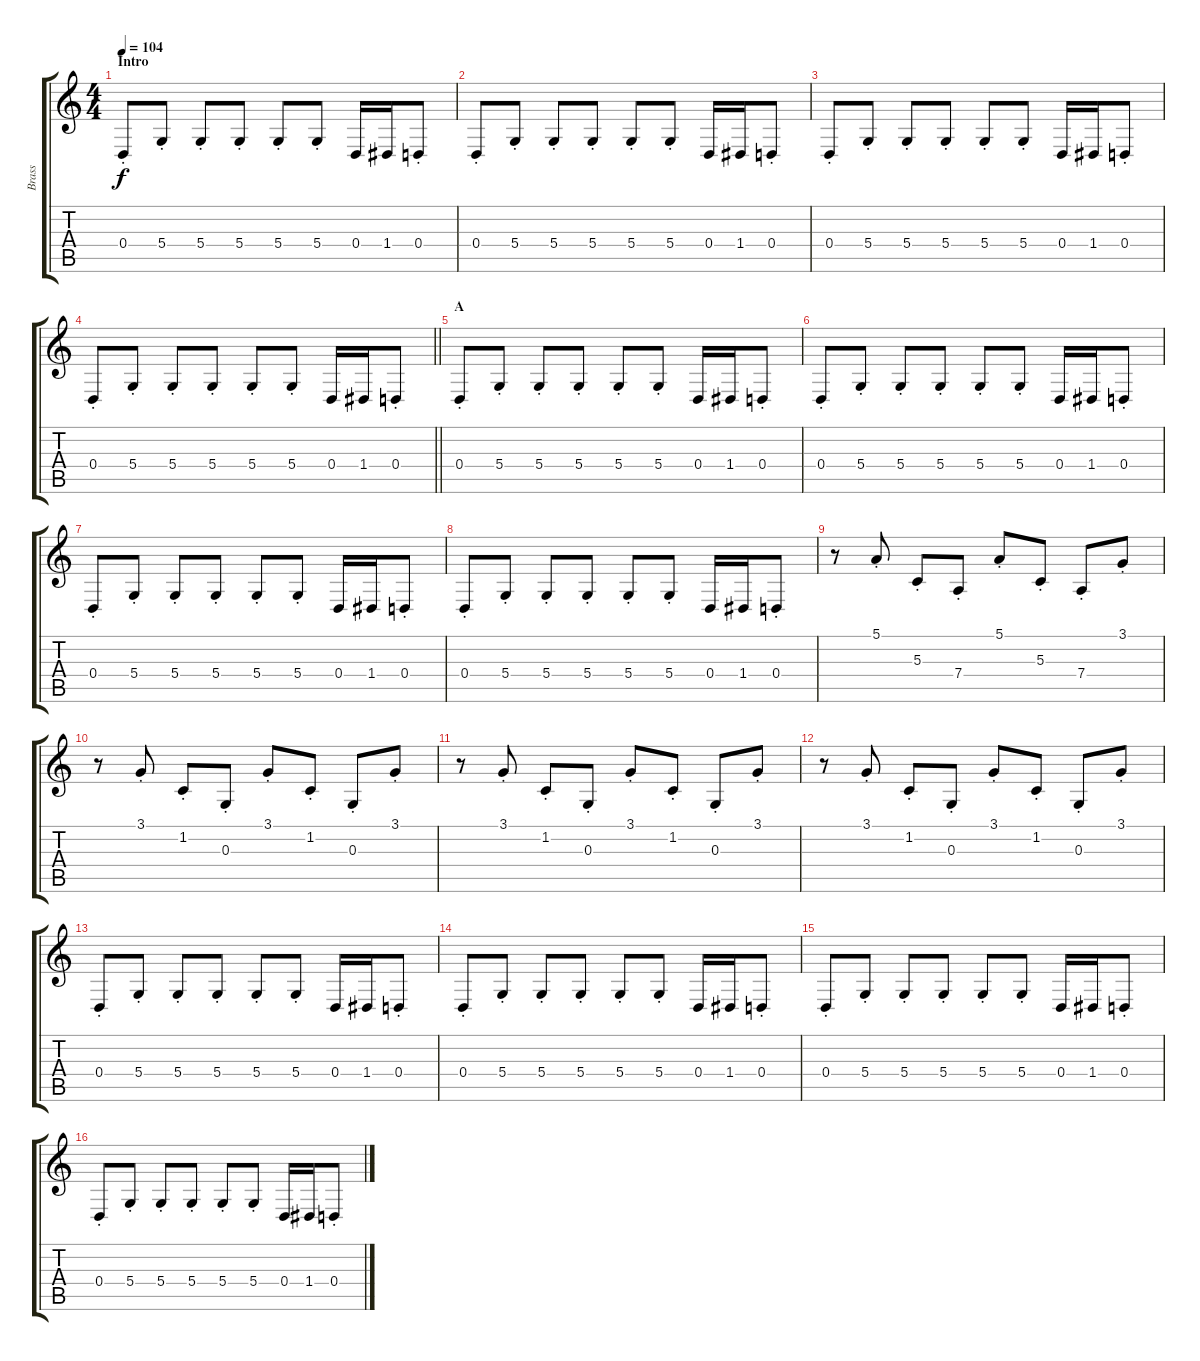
\track ("Brass" "Brass") {instrument synthbrass1}
\staff {score tabs}
\tuning (E4 B3 G3 D3 A2 D2) {hide}
\ts (4 4)
\section ("" "Intro")
\tempo 104
\clef g2
\ks c
0.4{st}.8{dy f instrument synthbrass1} 5.4{st}.8 5.4{st}.8 5.4{st}.8 5.4{st}.8 5.4{st}.8 0.4.16 1.4.16 0.4{st}.8 |
0.4{st}.8 5.4{st}.8 5.4{st}.8 5.4{st}.8 5.4{st}.8 5.4{st}.8 0.4.16 1.4.16 0.4{st}.8 |
0.4{st}.8 5.4{st}.8 5.4{st}.8 5.4{st}.8 5.4{st}.8 5.4{st}.8 0.4.16 1.4.16 0.4{st}.8 |
\barLineRight lightlight
0.4{st}.8 5.4{st}.8 5.4{st}.8 5.4{st}.8 5.4{st}.8 5.4{st}.8 0.4.16 1.4.16 0.4{st}.8 |
\section ("" "A")
0.4{st}.8 5.4{st}.8 5.4{st}.8 5.4{st}.8 5.4{st}.8 5.4{st}.8 0.4.16 1.4.16 0.4{st}.8 |
0.4{st}.8 5.4{st}.8 5.4{st}.8 5.4{st}.8 5.4{st}.8 5.4{st}.8 0.4.16 1.4.16 0.4{st}.8 |
0.4{st}.8 5.4{st}.8 5.4{st}.8 5.4{st}.8 5.4{st}.8 5.4{st}.8 0.4.16 1.4.16 0.4{st}.8 |
0.4{st}.8 5.4{st}.8 5.4{st}.8 5.4{st}.8 5.4{st}.8 5.4{st}.8 0.4.16 1.4.16 0.4{st}.8 |
r.8 5.1{st}.8 5.3{st}.8 7.4{st}.8 5.1{st}.8 5.3{st}.8 7.4{st}.8 3.1{st}.8 |
r.8 3.1{st}.8 1.2{st}.8 0.3{st}.8 3.1{st}.8 1.2{st}.8 0.3{st}.8 3.1{st}.8 |
r.8 3.1{st}.8 1.2{st}.8 0.3{st}.8 3.1{st}.8 1.2{st}.8 0.3{st}.8 3.1{st}.8 |
r.8 3.1{st}.8 1.2{st}.8 0.3{st}.8 3.1{st}.8 1.2{st}.8 0.3{st}.8 3.1{st}.8 |
0.4{st}.8 5.4{st}.8 5.4{st}.8 5.4{st}.8 5.4{st}.8 5.4{st}.8 0.4.16 1.4.16 0.4{st}.8 |
0.4{st}.8 5.4{st}.8 5.4{st}.8 5.4{st}.8 5.4{st}.8 5.4{st}.8 0.4.16 1.4.16 0.4{st}.8 |
0.4{st}.8 5.4{st}.8 5.4{st}.8 5.4{st}.8 5.4{st}.8 5.4{st}.8 0.4.16 1.4.16 0.4{st}.8 |
0.4{st}.8 5.4{st}.8 5.4{st}.8 5.4{st}.8 5.4{st}.8 5.4{st}.8 0.4.16 1.4.16 0.4{st}.8
